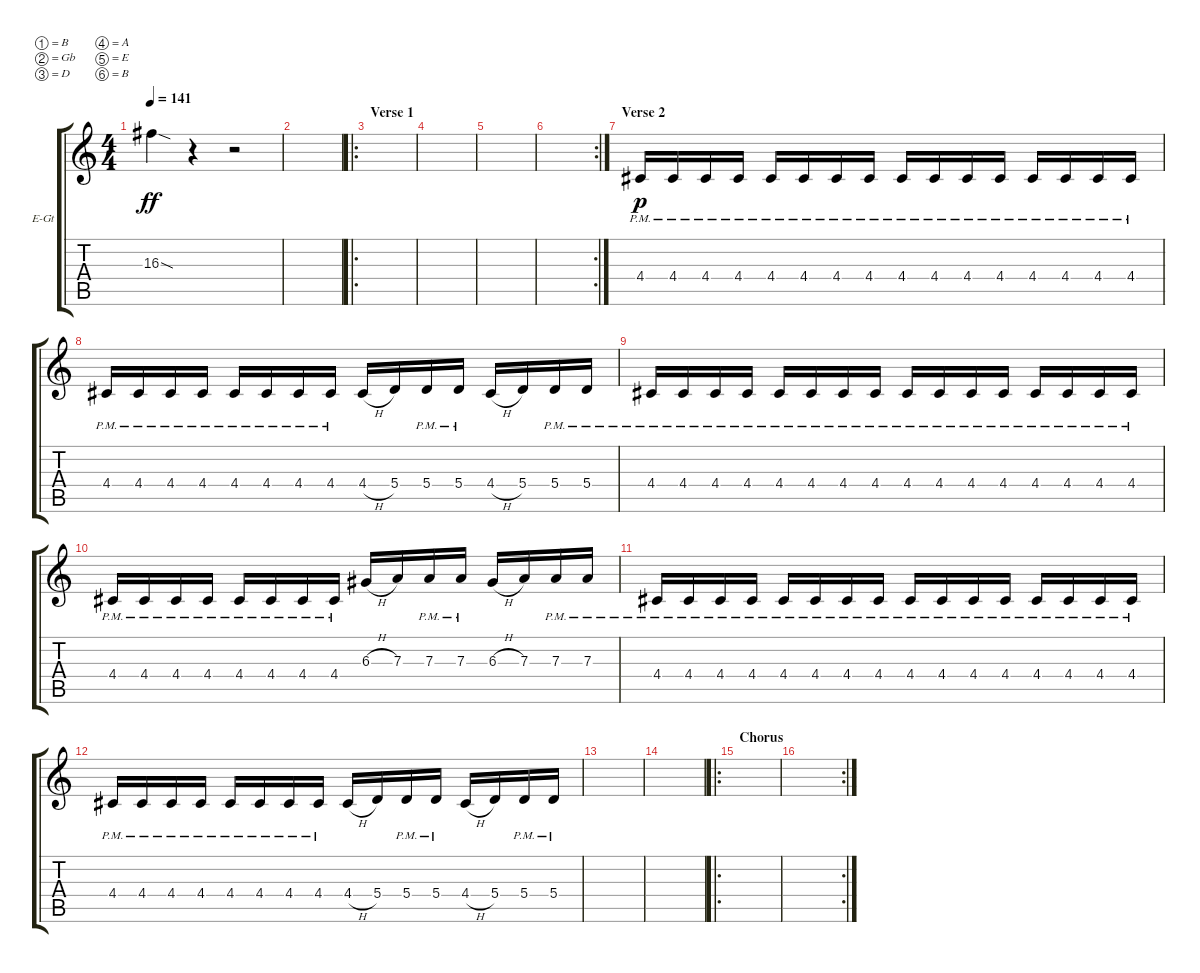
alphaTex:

\bracketExtendMode groupsimilarinstruments
\firstSystemTrackNameOrientation horizontal
\otherSystemsTrackNameOrientation horizontal
\track ("Lead Guitar 1" "E-Gt") {instrument overdrivenguitar}
\staff {score tabs}
\tuning (B3 Gb3 D3 A2 E2 B1)
\ts (4 4)
\tempo 141
\clef g2
\ks c
16.3{sod t}.4{dy ff} r.4 r.2 |
|
\ro
\section ("" "Verse 1")
|
|
|
\rc 2
|
\section ("" "Verse 2")
4.4{pm}.16{dy p} 4.4{pm}.16 4.4{pm}.16 4.4{pm}.16 4.4{pm}.16 4.4{pm}.16 4.4{pm}.16 4.4{pm}.16 4.4{pm}.16 4.4{pm}.16 4.4{pm}.16 4.4{pm}.16 4.4{pm}.16 4.4{pm}.16 4.4{pm}.16 4.4{pm}.16 |
4.4{pm}.16 4.4{pm}.16 4.4{pm}.16 4.4{pm}.16 4.4{pm}.16 4.4{pm}.16 4.4{pm}.16 4.4{pm}.16 4.4{h}.16 5.4.16 5.4{pm}.16 5.4{pm}.16 4.4{h}.16 5.4.16 5.4{pm}.16 5.4{pm}.16 |
4.4{pm}.16 4.4{pm}.16 4.4{pm}.16 4.4{pm}.16 4.4{pm}.16 4.4{pm}.16 4.4{pm}.16 4.4{pm}.16 4.4{pm}.16 4.4{pm}.16 4.4{pm}.16 4.4{pm}.16 4.4{pm}.16 4.4{pm}.16 4.4{pm}.16 4.4{pm}.16 |
4.4{pm}.16 4.4{pm}.16 4.4{pm}.16 4.4{pm}.16 4.4{pm}.16 4.4{pm}.16 4.4{pm}.16 4.4{pm}.16 6.3{h}.16 7.3.16 7.3{pm}.16 7.3{pm}.16 6.3{h}.16 7.3.16 7.3{pm}.16 7.3{pm}.16 |
4.4{pm}.16 4.4{pm}.16 4.4{pm}.16 4.4{pm}.16 4.4{pm}.16 4.4{pm}.16 4.4{pm}.16 4.4{pm}.16 4.4{pm}.16 4.4{pm}.16 4.4{pm}.16 4.4{pm}.16 4.4{pm}.16 4.4{pm}.16 4.4{pm}.16 4.4{pm}.16 |
4.4{pm}.16 4.4{pm}.16 4.4{pm}.16 4.4{pm}.16 4.4{pm}.16 4.4{pm}.16 4.4{pm}.16 4.4{pm}.16 4.4{h}.16 5.4.16 5.4{pm}.16 5.4{pm}.16 4.4{h}.16 5.4.16 5.4{pm}.16 5.4{pm}.16 |
|
|
\ro
\section ("" "Chorus")
|
\rc 2
